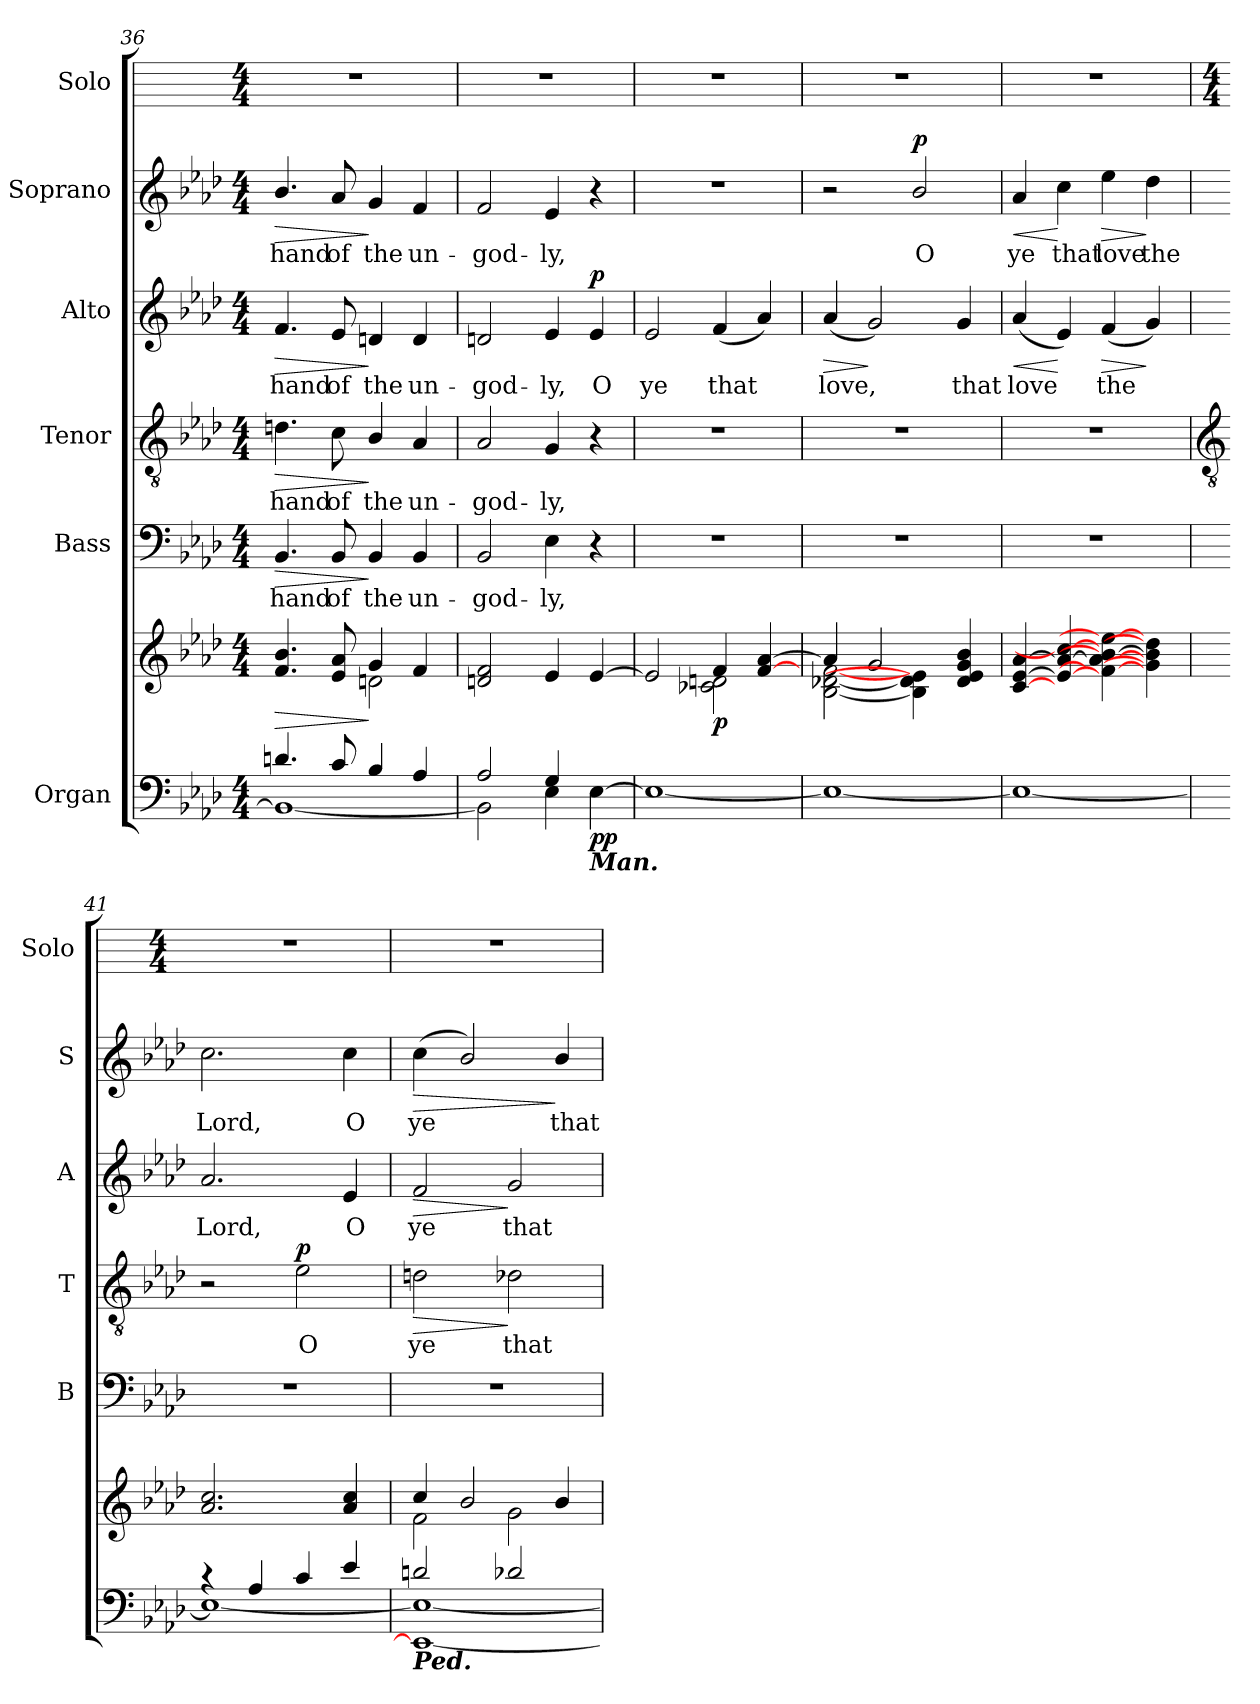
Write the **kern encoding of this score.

**kern	**kern	**dynam	**kern	**text	**dynam	**kern	**text	**dynam	**kern	**text	**dynam	**kern	**text	**dynam	**kern
*part6	*part6	*part6	*part5	*part5	*part5	*part4	*part4	*part4	*part3	*part3	*part3	*part2	*part2	*part2	*part1
*staff7	*staff6	*staff6/7	*staff5	*staff5	*staff5	*staff4	*staff4	*staff4	*staff3	*staff3	*staff3	*staff2	*staff2	*staff2	*staff1
*I"Organ	*	*	*I"Bass	*	*	*I"Tenor	*	*	*I"Alto	*	*	*I"Soprano	*	*	*I"Solo
*	*	*	*I'B	*	*	*I'T	*	*	*I'A	*	*	*I'S	*	*	*I'Solo
*clefF4	*clefG2	*	*clefF4	*	*	*clefGv2	*	*	*clefG2	*	*	*clefG2	*	*	*
*k[b-e-a-d-]	*k[b-e-a-d-]	*	*k[b-e-a-d-]	*	*	*k[b-e-a-d-]	*	*	*k[b-e-a-d-]	*	*	*k[b-e-a-d-]	*	*	*
*A-:	*A-:	*	*A-:	*	*	*A-:	*	*	*A-:	*	*	*A-:	*	*	*
*M4/4	*M4/4	*	*M4/4	*	*	*M4/4	*	*	*M4/4	*	*	*M4/4	*	*	*M4/4
=36	=36	=36	=36	=36	=36	=36	=36	=36	=36	=36	=36	=36	=36	=36	=36
*^	*	*	*	*	*	*	*	*	*	*	*	*	*	*	*
!	!	!	!LO:HP:b	!	!LO:LY:b	!LO:HP:b	!	!LO:LY:b	!LO:HP:b	!	!LO:LY:b	!LO:HP:b	!	!LO:LY:b	!LO:HP:b	!
*	*	*^	*	*	*	*	*	*	*	*	*	*	*	*	*	*
4.dn/	1BB-\_	4.f/ 4.b-/	2ryy	>	4.BB-/	hand	>	4.dn\	hand	>	4.f/	hand	>	4.b-/	hand	>	1r
!	!	!	!	!	!	!LO:LY:b	!	!	!LO:LY:b	!	!	!LO:LY:b	!	!	!LO:LY:b	!	!
8c/	.	8e-/ 8a-/	.	.	8BB-	of	.	8c	of	.	8e-	of	.	8a-	of	.	.
!	!	!	!	!	!	!LO:LY:b	!	!	!LO:LY:b	!	!	!LO:LY:b	!	!	!LO:LY:b	!	!
4B-/	.	4g/	2dn\	]	4BB-	the	]	4B-/	the	]	4dn	the	]	4g	the	]	.
!	!	!	!	!	!	!LO:LY:b	!	!	!LO:LY:b	!	!	!LO:LY:b	!	!	!LO:LY:b	!	!
4A-/	.	4f/	.	.	4BB-	un-	.	4A-	un-	.	4d	un-	.	4f	un-	.	.
=37	=37	=37	=37	=37	=37	=37	=37	=37	=37	=37	=37	=37	=37	=37	=37	=37	=37
!	!	!	!	!	!	!LO:LY:b	!	!	!LO:LY:b	!	!	!LO:LY:b	!	!	!LO:LY:b	!	!
2A-/	2BB-\]	2dn/ 2f/	1ryy	.	2BB-	-god-	.	2A-	-god-	.	2dn	-god-	.	2f	-god-	.	1r
!	!	!	!	!	!	!LO:LY:b	!	!	!LO:LY:b	!	!	!LO:LY:b	!	!	!LO:LY:b	!	!
4G/	4E-\	4e-/	.	.	4E-	-ly,	.	4G	-ly,	.	4e-	-ly,	.	4e-	-ly,	.	.
!LO:TX:b:Bi:t=Man.	!	!	!	!	!	!	!	!	!	!	!	!	!	!	!	!	!
!	!	!	!	!LO:DY:b=2	!	!	!	!	!	!	!	!LO:LY:b	!	!	!	!	!
!	!	!	!	!LO:DY:n=1:b	!	!	!	!	!	!	!	!	!LO:DY:b	!	!	!	!
4ryy	[4E-\	[4e-/	.	p p	4r	.	.	4r	.	.	4e-	O	p	4r	.	.	.
=38	=38	=38	=38	=38	=38	=38	=38	=38	=38	=38	=38	=38	=38	=38	=38	=38	=38
!	!	!	!	!	!	!	!	!	!	!	!	!LO:LY:b	!	!	!	!	!
1ryy	1E-\_	2e-/]	2ryy	.	1r	.	.	1r	.	.	2e-	ye	.	1r	.	.	1r
!	!	!	!	!LO:DY:b	!	!	!	!	!	!	!	!LO:LY:b	!	!	!	!	!
.	.	4f/	2c-X\ 2dn\	p	.	.	.	.	.	.	(<4f	that	.	.	.	.	.
.	.	[4f/ [4a-/	.	.	.	.	.	.	.	.	4a-)	.	.	.	.	.	.
=39	=39	=39	=39	=39	=39	=39	=39	=39	=39	=39	=39	=39	=39	=39	=39	=39	=39
!	!	!	!	!	!	!	!	!	!	!	!	!LO:LY:b	!LO:HP:b	!	!	!	!
1ryy	1E-\_	4a-/]	[2B-\ [2d-X\ [2f\	.	1r	.	.	1r	.	.	(<4a-	love,	>	2r	.	.	1r
.	.	2g/	.	.	.	.	.	.	.	.	2g)	.	]	.	.	.	.
!	!	!	!	!	!	!	!	!	!	!	!	!	!	!	!LO:LY:b	!LO:DY:b	!
.	.	.	4B-\] 4d-\] 4e-\]	.	.	.	.	.	.	.	.	.	.	2b-/	O	p	.
!	!	!	!	!	!	!	!	!	!	!	!	!LO:LY:b	!	!	!	!	!
.	.	4d-/ 4e-/ 4g/ 4b-/	4ryy	.	.	.	.	.	.	.	4g	that	.	.	.	.	.
=40	=40	=40	=40	=40	=40	=40	=40	=40	=40	=40	=40	=40	=40	=40	=40	=40	=40
!	!	!	!	!	!	!	!	!	!	!	!	!LO:LY:b	!LO:HP:b	!	!LO:LY:b	!LO:HP:b	!
1ryy	1E-\_	[4c/ [4e-/ [4a-/	1ryy	.	1r	.	.	1r	.	.	(<4a-	love	<	4a-	ye	<	1r
!	!	!	!	!	!	!	!	!	!	!	!	!	!	!	!LO:LY:b	!	!
.	.	4e-/_ 4a-/_ 4cc/_	.	.	.	.	.	.	.	.	4e-)	.	[	4cc	that	[	.
!	!	!	!	!	!	!	!	!	!	!	!	!LO:LY:b	!LO:HP:b	!	!LO:LY:b	!LO:HP:b	!
.	.	4f\_ 4a-\_ 4b-\_ 4ee-\_	.	.	.	.	.	.	.	.	(<4f	the	>	4ee-	love	>	.
!	!	!	!	!	!	!	!	!	!	!	!	!	!	!	!LO:LY:b	!	!
.	.	4g\] 4b-\] 4dd-\]	.	.	.	.	.	.	.	.	4g)	.	]	4dd-	the	]	.
!!LO:LB:g=z
=41	=41	=41	=41	=41	=41	=41	=41	=41	=41	=41	=41	=41	=41	=41	=41	=41	=41
*	*	*	*	*	*	*	*	*clefGv2	*	*	*	*	*	*	*	*	*
*	*	*	*	*	*	*	*	*	*	*	*	*	*	*	*	*	*M4/4
!	!	!	!	!	!	!	!	!	!	!	!	!LO:LY:b	!	!	!LO:LY:b	!	!
4r	1E-\_	2.a-/ 2.cc/	1ryy	.	1r	.	.	2r	.	.	2.a-	Lord,	.	2.cc	Lord,	.	1r
4A-/	.	.	.	.	.	.	.	.	.	.	.	.	.	.	.	.	.
!	!	!	!	!	!	!	!	!	!LO:LY:b	!LO:DY:b	!	!	!	!	!	!	!
4c/	.	.	.	.	.	.	.	2e-	O	p	.	.	.	.	.	.	.
!	!	!	!	!	!	!	!	!	!	!	!	!LO:LY:b	!	!	!LO:LY:b	!	!
4e-/	.	4a-/ 4cc/	.	.	.	.	.	.	.	.	4e-	O	.	4cc	O	.	.
=42	=42	=42	=42	=42	=42	=42	=42	=42	=42	=42	=42	=42	=42	=42	=42	=42	=42
!LO:TX:b:Bi:t=Ped.	!	!	!	!	!	!	!	!	!	!	!	!	!	!	!	!	!
!	!	!	!	!	!	!	!	!	!LO:LY:b	!LO:HP:b	!	!LO:LY:b	!LO:HP:b	!	!LO:LY:b	!LO:HP:b	!
2dn/	1EE-\_ 1E-\_	4cc/	2f\	.	1r	.	.	2dn	ye	>	2f	ye	>	(<4cc	ye	>	1r
.	.	2b-/	.	.	.	.	.	.	.	.	.	.	.	2b-/)	.	.	.
!	!	!	!	!	!	!	!	!	!LO:LY:b	!	!	!LO:LY:b	!	!	!	!	!
2d-X/	.	.	2g\	.	.	.	.	2d-X	that	]	2g	that	]	.	.	.	.
!	!	!	!	!	!	!	!	!	!	!	!	!	!	!	!LO:LY:b	!	!
.	.	4b-/	.	.	.	.	.	.	.	.	.	.	.	4b-/	that	]	.
*v	*v	*	*	*	*	*	*	*	*	*	*	*	*	*	*	*	*
*	*v	*v	*	*	*	*	*	*	*	*	*	*	*	*	*	*
=	=	=	=	=	=	=	=	=	=	=	=	=	=	=	=
*-	*-	*-	*-	*-	*-	*-	*-	*-	*-	*-	*-	*-	*-	*-	*-
